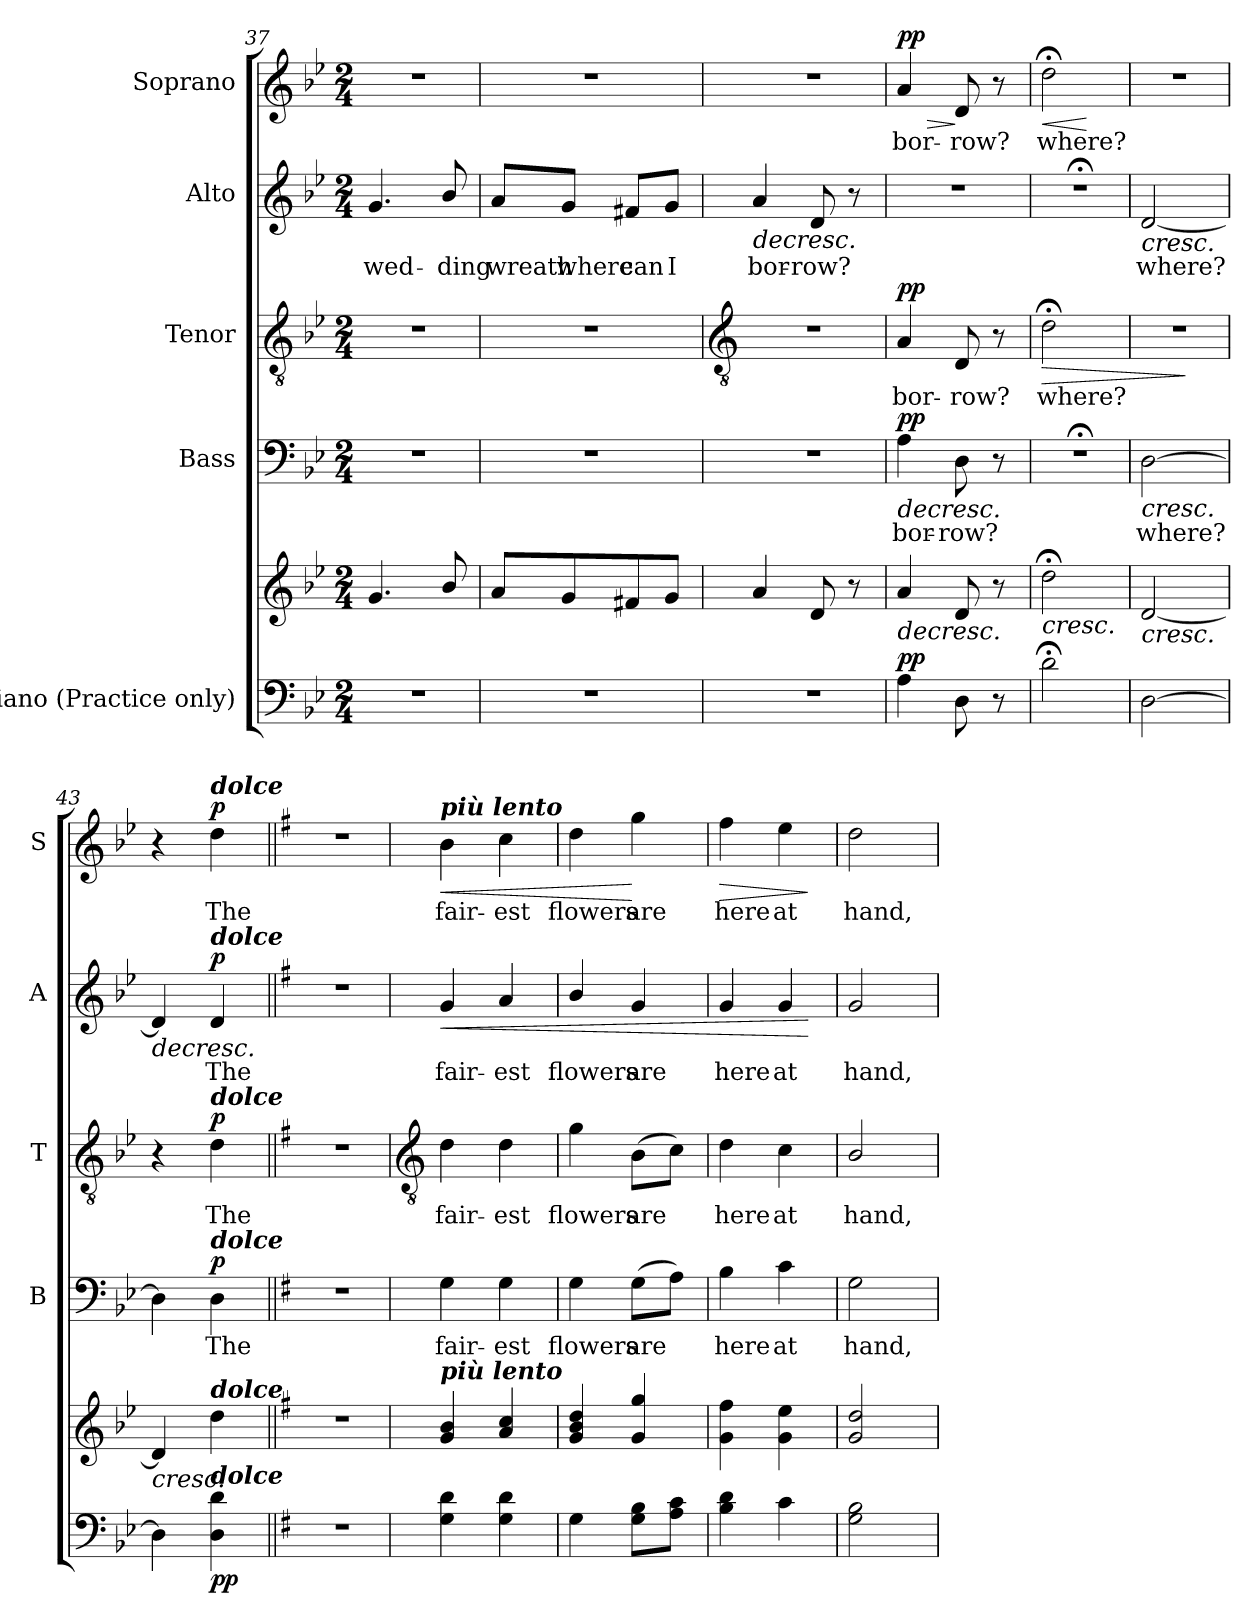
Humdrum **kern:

**kern	**kern	**dynam	**kern	**text	**dynam	**kern	**text	**dynam	**kern	**text	**dynam	**kern	**text	**dynam
*part5	*part5	*part5	*part4	*part4	*part4	*part3	*part3	*part3	*part2	*part2	*part2	*part1	*part1	*part1
*staff6	*staff5	*staff5/6	*staff4	*staff4	*staff4	*staff3	*staff3	*staff3	*staff2	*staff2	*staff2	*staff1	*staff1	*staff1
*I"Piano (Practice only)	*	*	*I"Bass	*	*	*I"Tenor	*	*	*I"Alto	*	*	*I"Soprano	*	*
*	*	*	*I'B	*	*	*I'T	*	*	*I'A	*	*	*I'S	*	*
*clefF4	*clefG2	*	*clefF4	*	*	*clefGv2	*	*	*clefG2	*	*	*clefG2	*	*
*k[b-e-]	*k[b-e-]	*	*k[b-e-]	*	*	*k[b-e-]	*	*	*k[b-e-]	*	*	*k[b-e-]	*	*
*B-:	*B-:	*	*B-:	*	*	*B-:	*	*	*B-:	*	*	*B-:	*	*
*M2/4	*M2/4	*	*M2/4	*	*	*M2/4	*	*	*M2/4	*	*	*M2/4	*	*
=37	=37	=37	=37	=37	=37	=37	=37	=37	=37	=37	=37	=37	=37	=37
!LO:N:vis=1	!	!	!LO:N:vis=1	!	!	!LO:N:vis=1	!	!	!	!LO:LY:b	!	!LO:N:vis=1	!	!
2r	4.g	.	2r	.	.	2r	.	.	4.g	wed-	.	2r	.	.
!	!	!	!	!	!	!	!	!	!	!LO:LY:b	!	!	!	!
.	8b-/	.	.	.	.	.	.	.	8b-/	-ding	.	.	.	.
=38	=38	=38	=38	=38	=38	=38	=38	=38	=38	=38	=38	=38	=38	=38
!LO:N:vis=1	!	!	!LO:N:vis=1	!	!	!LO:N:vis=1	!	!	!	!LO:LY:b	!	!LO:N:vis=1	!	!
2r	8aL	.	2r	.	.	2r	.	.	8a/L	wreath	.	2r	.	.
!	!	!	!	!	!	!	!	!	!	!LO:LY:b	!	!	!	!
.	8g	.	.	.	.	.	.	.	8g/J	where	.	.	.	.
!	!	!	!	!	!	!	!	!	!	!LO:LY:b	!	!	!	!
.	8f#X	.	.	.	.	.	.	.	8f#X/L	can	.	.	.	.
!	!	!	!	!	!	!	!	!	!	!LO:LY:b	!	!	!	!
.	8gJ	.	.	.	.	.	.	.	8g/J	I	.	.	.	.
!!LO:LB:g=z
=39	=39	=39	=39	=39	=39	=39	=39	=39	=39	=39	=39	=39	=39	=39
*	*	*	*	*	*	*clefGv2	*	*	*	*	*	*	*	*
!LO:N:vis=1	!	!	!LO:N:vis=1	!	!	!LO:N:vis=1	!	!	!	!LO:LY:b	!LO:HP:b	!LO:N:vis=1	!	!
2r	4a	.	2r	.	.	2r	.	.	4a	bor-	>	2r	.	.
!	!	!	!	!	!	!	!	!	!	!LO:LY:b	!	!	!	!
.	8d	.	.	.	.	.	.	.	8d	-row?	.	.	.	.
.	8r	.	.	.	.	.	.	.	8r	.	.	.	.	.
=40	=40	=40	=40	=40	=40	=40	=40	=40	=40	=40	=40	=40	=40	=40
!	!	!LO:HP:b	!	!LO:LY:b	!LO:HP:b	!	!LO:LY:b	!	!LO:N:vis=1	!	!	!	!LO:LY:b	!LO:HP:b
!	!	!LO:DY:n=1:a=2	!	!	!LO:DY:n=1:b	!	!	!LO:DY:b	!	!	!	!	!	!LO:DY:n=1:b
4A	4a	> pp	4A	bor-	> pp	4A	bor-	pp	2r	.	.	4a	bor-	> pp
!	!	!	!	!LO:LY:b	!	!	!LO:LY:b	!	!	!	!	!	!LO:LY:b	!
8D	8d	.	8D	-row?	.	8D	-row?	.	.	.	.	8d	-row?	]
8r	8r	.	8r	.	.	8r	.	.	.	.	.	8r	.	.
=41	=41	=41	=41	=41	=41	=41	=41	=41	=41	=41	=41	=41	=41	=41
!	!	!LO:HP:b	!	!	!	!	!	!	!	!	!	!	!	!
!	!	!LO:HP:n=1:b	!LO:N:vis=1	!	!	!	!LO:LY:b	!LO:HP:b	!LO:N:vis=1	!	!	!	!LO:LY:b	!LO:HP:b
!	!	!	!	!	!	!	!	!	!	!	!	!	!	!LO:HP:n=1:b
2d;<	2dd;<	< >	2r;<	.	.	2d;<	where?	>	2r;<	.	.	2dd;<	where?	< >
.	.	]	.	.	.	.	.	.	.	.	.	.	.	[
=42	=42	=42	=42	=42	=42	=42	=42	=42	=42	=42	=42	=42	=42	=42
!	!	!LO:HP:b	!	!LO:LY:b	!LO:HP:b	!LO:N:vis=1	!	!	!	!LO:LY:b	!LO:HP:b	!LO:N:vis=1	!	!
[2D	[2d	<	[2D	where?	<	2r	.	.	[2d	where?	<	2r	.	.
.	.	]	.	.	.	.	.	]	.	.	]	.	.	]
=43	=43	=43	=43	=43	=43	=43	=43	=43	=43	=43	=43	=43	=43	=43
!	!	!LO:HP:b	!	!	!	!	!	!	!	!	!LO:HP:b	!	!	!
4D]	4d]	<	4D]	.	.	4r	.	.	4d]	.	>	4r	.	.
!	!	!	!	!	!	!	!	!	!	!	!	!LO:TX:a:Bi:t=dolce	!	!
!	!	!	!	!	!	!	!	!	!LO:TX:a:Bi:t=dolce	!	!	!	!	!
!	!	!	!	!	!	!LO:TX:a:Bi:t=dolce	!	!	!	!	!	!	!	!
!	!	!	!LO:TX:a:Bi:t=dolce	!	!	!	!	!	!	!	!	!	!	!
!	!LO:TX:a:Bi:t=dolce	!	!	!	!	!	!	!	!	!	!	!	!	!
!LO:TX:a:Bi:t=dolce	!	!	!	!	!	!	!	!	!	!	!	!	!	!
!	!	!LO:DY:b=2	!	!LO:LY:b	!	!	!LO:LY:b	!	!	!LO:LY:b	!	!	!LO:LY:b	!
!	!	!LO:DY:n=1:b	!	!	!LO:DY:b	!	!	!LO:DY:b	!	!	!LO:DY:n=1:b	!	!	!LO:DY:b
4D 4d	4dd	p p	4D	The	p	4d	The	p	4d	The	[ p	4dd	The	p
=44||	=44||	=44||	=44||	=44||	=44||	=44||	=44||	=44||	=44||	=44||	=44||	=44||	=44||	=44||
*k[f#]	*k[f#]	*	*k[f#]	*	*	*k[f#]	*	*	*k[f#]	*	*	*k[f#]	*	*
*G:	*G:	*	*G:	*	*	*G:	*	*	*G:	*	*	*G:	*	*
2r	2r	.	2r	.	.	2r	.	.	2r	.	.	2r	.	.
!!LO:LB:g=z
=45	=45	=45	=45	=45	=45	=45	=45	=45	=45	=45	=45	=45	=45	=45
*	*	*	*	*	*	*clefGv2	*	*	*	*	*	*	*	*
*	*^	*	*	*	*	*	*	*	*	*	*	*	*	*
!	!	!	!	!	!	!	!	!	!	!	!	!	!LO:TX:a:Bi:t=più lento	!	!
!	!LO:TX:a:Bi:t=più lento	!	!	!	!	!	!	!	!	!	!	!	!	!	!
!	!	!LO:N:vis=1	!	!	!LO:LY:b	!	!	!LO:LY:b	!	!	!LO:LY:b	!LO:HP:b	!	!LO:LY:b	!LO:HP:b
4G 4d	4g 4b	2ryy	.	4G	fair-	.	4d	fair-	.	4g	fair-	<	4b	fair-	<
!	!	!	!	!	!LO:LY:b	!	!	!LO:LY:b	!	!	!LO:LY:b	!	!	!LO:LY:b	!
4G 4d	4a 4cc	.	.	4G	-est	.	4d	-est	.	4a	-est	.	4cc	-est	.
=46	=46	=46	=46	=46	=46	=46	=46	=46	=46	=46	=46	=46	=46	=46	=46
!	!	!LO:N:vis=1	!	!	!LO:LY:b	!	!	!LO:LY:b	!	!	!LO:LY:b	!	!	!LO:LY:b	!
4G\	4g 4b 4dd	2ryy	.	4G\	flowers	.	4g	flowers	.	4b/	flowers	.	4dd	flowers	.
!	!	!	!	!	!LO:LY:b	!	!	!LO:LY:b	!	!	!LO:LY:b	!	!	!LO:LY:b	!
8G 8BL	4g 4gg	.	[ [	(>8GL	are	]	(>8BL	are	.	4g	are	]	4gg	are	[
8A 8cJ	.	.	.	8AJ)	.	.	8cJ)	.	.	.	.	.	.	.	.
=47	=47	=47	=47	=47	=47	=47	=47	=47	=47	=47	=47	=47	=47	=47	=47
!	!	!LO:N:vis=1	!	!	!LO:LY:b	!	!	!LO:LY:b	!	!	!LO:LY:b	!	!	!LO:LY:b	!LO:HP:b
4B 4d	4g 4ff#	2ryy	.	4B	here	.	4d	here	.	4g	here	.	4ff#	here	>
!	!	!	!	!	!LO:LY:b	!	!	!LO:LY:b	!	!	!LO:LY:b	!	!	!LO:LY:b	!
4c	4g 4ee	.	.	4c	at	.	4c	at	.	4g	at	.	4ee	at	.
*	*v	*v	*	*	*	*	*	*	*	*	*	*	*	*	*
.	.	[	.	.	[	.	.	.	.	.	[	.	.	]
=48	=48	=48	=48	=48	=48	=48	=48	=48	=48	=48	=48	=48	=48	=48
*	*^	*	*	*	*	*	*	*	*	*	*	*	*	*
!	!	!LO:N:vis=1	!	!	!LO:LY:b	!	!	!LO:LY:b	!	!	!LO:LY:b	!	!	!LO:LY:b	!
2G 2B	2g 2dd	2ryy	.	2G	hand,	.	2B/	hand,	.	2g	hand,	.	2dd	hand,	.
*	*v	*v	*	*	*	*	*	*	*	*	*	*	*	*	*
=	=	=	=	=	=	=	=	=	=	=	=	=	=	=
*-	*-	*-	*-	*-	*-	*-	*-	*-	*-	*-	*-	*-	*-	*-
